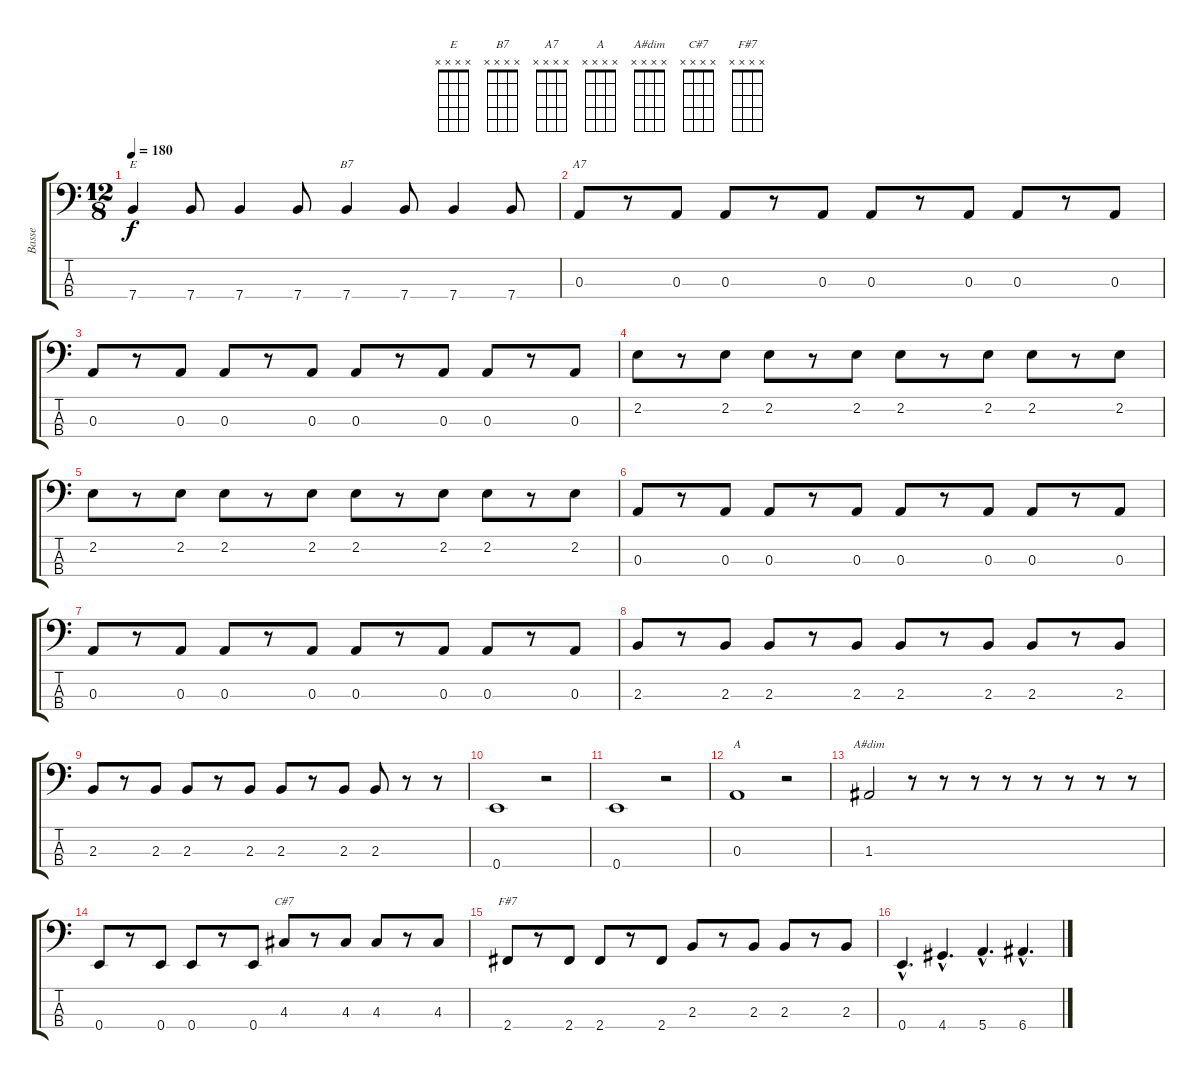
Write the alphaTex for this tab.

\track ("Basse" "Basse") {instrument electricbasspick}
\staff {score tabs}
\tuning (G2 D2 A1 E1) {hide}
\chord ("E" x x x x) {firstfret 0}
\chord ("B7" x x x x) {firstfret 0}
\chord ("A7" x x x x) {firstfret 0}
\chord ("A" x x x x) {firstfret 0}
\chord ("A#dim" x x x x) {firstfret 0}
\chord ("C#7" x x x x) {firstfret 0}
\chord ("F#7" x x x x) {firstfret 0}
\ts (12 8)
\tempo 180
\clef f4
\ks c
7.4.4{ch "E" dy f} 7.4.8 7.4.4 7.4.8 7.4.4{ch "B7"} 7.4.8 7.4.4 7.4.8 |
0.3.8{ch "A7"} r.8 0.3.8 0.3.8 r.8 0.3.8 0.3.8 r.8 0.3.8 0.3.8 r.8 0.3.8 |
0.3.8 r.8 0.3.8 0.3.8 r.8 0.3.8 0.3.8 r.8 0.3.8 0.3.8 r.8 0.3.8 |
2.2.8 r.8 2.2.8 2.2.8 r.8 2.2.8 2.2.8 r.8 2.2.8 2.2.8 r.8 2.2.8 |
2.2.8 r.8 2.2.8 2.2.8 r.8 2.2.8 2.2.8 r.8 2.2.8 2.2.8 r.8 2.2.8 |
0.3.8 r.8 0.3.8 0.3.8 r.8 0.3.8 0.3.8 r.8 0.3.8 0.3.8 r.8 0.3.8 |
0.3.8 r.8 0.3.8 0.3.8 r.8 0.3.8 0.3.8 r.8 0.3.8 0.3.8 r.8 0.3.8 |
2.3.8 r.8 2.3.8 2.3.8 r.8 2.3.8 2.3.8 r.8 2.3.8 2.3.8 r.8 2.3.8 |
2.3.8 r.8 2.3.8 2.3.8 r.8 2.3.8 2.3.8 r.8 2.3.8 2.3.8 r.8 r.8 |
0.4.1 r.2 |
0.4.1 r.2 |
0.3.1{ch "A"} r.2 |
1.3.2{ch "A#dim"} r.8 r.8 r.8 r.8 r.8 r.8 r.8 r.8 |
0.4.8 r.8 0.4.8 0.4.8 r.8 0.4.8 4.3.8{ch "C#7"} r.8 4.3.8 4.3.8 r.8 4.3.8 |
2.4.8{ch "F#7"} r.8 2.4.8 2.4.8 r.8 2.4.8 2.3.8 r.8 2.3.8 2.3.8 r.8 2.3.8 |
0.4{hac}.4{d} 4.4{hac}.4{d} 5.4{hac}.4{d} 6.4{hac}.4{d}
